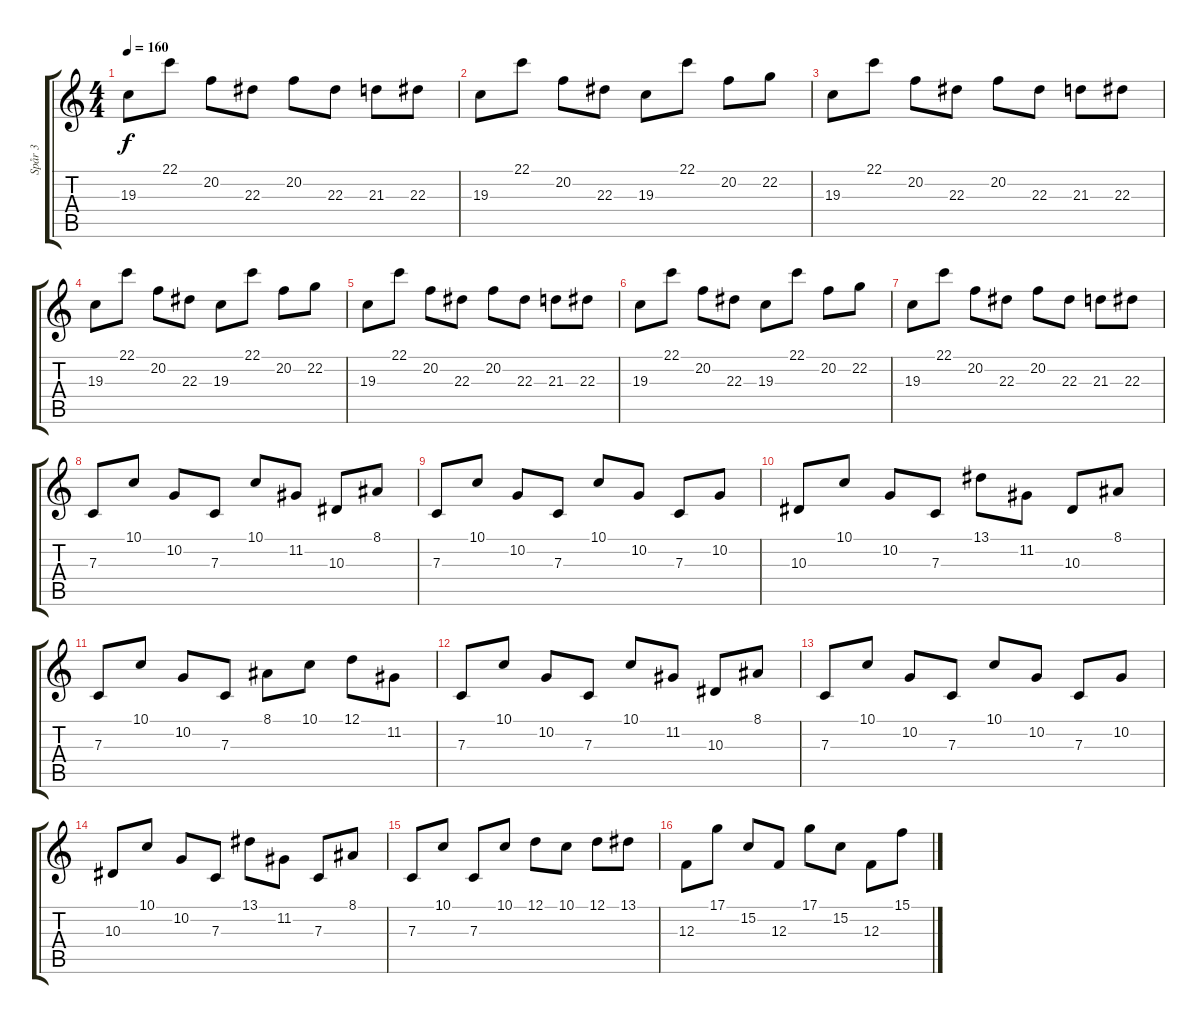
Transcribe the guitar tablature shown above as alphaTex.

\track ("Spår 3" "Spår 3") {instrument lead2sawtooth}
\staff {score tabs}
\tuning (D4 A3 F3 C3 G2 C2) {hide}
\ts (4 4)
\tempo 160
\clef g2
\ks c
19.3.8{dy f} 22.1.8 20.2.8 22.3.8 20.2.8 22.3.8 21.3.8 22.3.8 |
19.3.8 22.1.8 20.2.8 22.3.8 19.3.8 22.1.8 20.2.8 22.2.8 |
19.3.8 22.1.8 20.2.8 22.3.8 20.2.8 22.3.8 21.3.8 22.3.8 |
19.3.8 22.1.8 20.2.8 22.3.8 19.3.8 22.1.8 20.2.8 22.2.8 |
19.3.8 22.1.8 20.2.8 22.3.8 20.2.8 22.3.8 21.3.8 22.3.8 |
19.3.8 22.1.8 20.2.8 22.3.8 19.3.8 22.1.8 20.2.8 22.2.8 |
19.3.8 22.1.8 20.2.8 22.3.8 20.2.8 22.3.8 21.3.8 22.3.8 |
7.3.8 10.1.8 10.2.8 7.3.8 10.1.8 11.2.8 10.3.8 8.1.8 |
7.3.8 10.1.8 10.2.8 7.3.8 10.1.8 10.2.8 7.3.8 10.2.8 |
10.3.8 10.1.8 10.2.8 7.3.8 13.1.8 11.2.8 10.3.8 8.1.8 |
7.3.8 10.1.8 10.2.8 7.3.8 8.1.8 10.1.8 12.1.8 11.2.8 |
7.3.8 10.1.8 10.2.8 7.3.8 10.1.8 11.2.8 10.3.8 8.1.8 |
7.3.8 10.1.8 10.2.8 7.3.8 10.1.8 10.2.8 7.3.8 10.2.8 |
10.3.8 10.1.8 10.2.8 7.3.8 13.1.8 11.2.8 7.3.8 8.1.8 |
7.3.8 10.1.8 7.3.8 10.1.8 12.1.8 10.1.8 12.1.8 13.1.8 |
12.3.8 17.1.8 15.2.8 12.3.8 17.1.8 15.2.8 12.3.8 15.1.8
